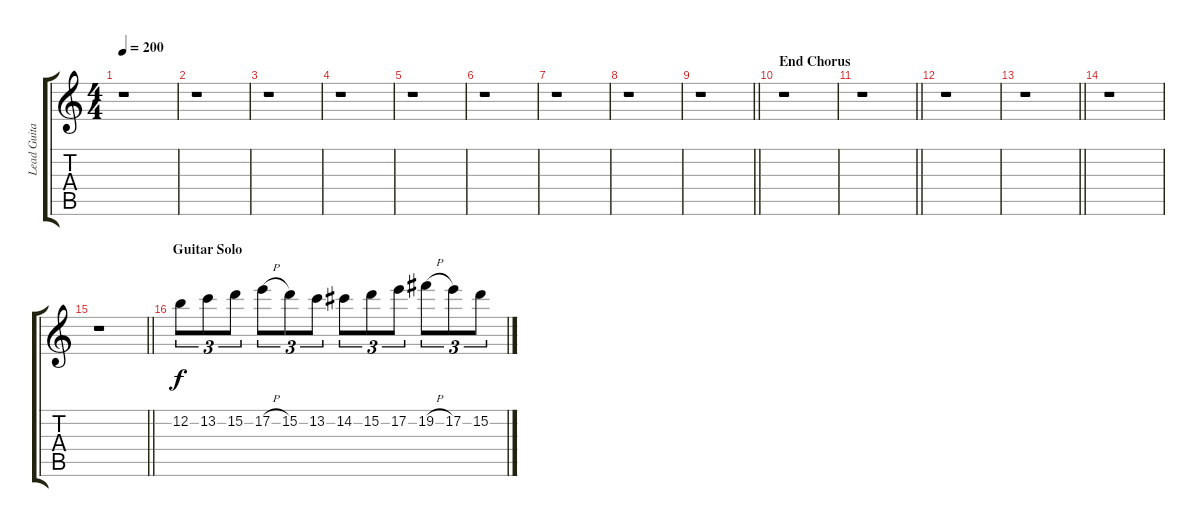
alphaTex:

\track ("Lead Guitar (Kirk)" "Lead Guita") {instrument distortionguitar}
\staff {score tabs}
\tuning (E4 B3 G3 D3 A2 E2) {hide}
\ts (4 4)
\tempo 200
\clef g2
\ks c
r.1{dy f} |
r.1 |
r.1 |
r.1 |
r.1 |
r.1 |
r.1 |
r.1 |
\barLineRight lightlight
r.1 |
\section ("" "End Chorus")
r.1 |
\barLineRight lightlight
r.1 |
r.1 |
\barLineRight lightlight
r.1 |
r.1 |
\barLineRight lightlight
r.1 |
\section ("" "Guitar Solo")
12.2.8{tu (3 2)} 13.2.8{tu (3 2)} 15.2.8{tu (3 2)} 17.2{h}.8{tu (3 2)} 15.2.8{tu (3 2)} 13.2.8{tu (3 2)} 14.2.8{tu (3 2)} 15.2.8{tu (3 2)} 17.2.8{tu (3 2)} 19.2{h}.8{tu (3 2)} 17.2.8{tu (3 2)} 15.2.8{tu (3 2)}
